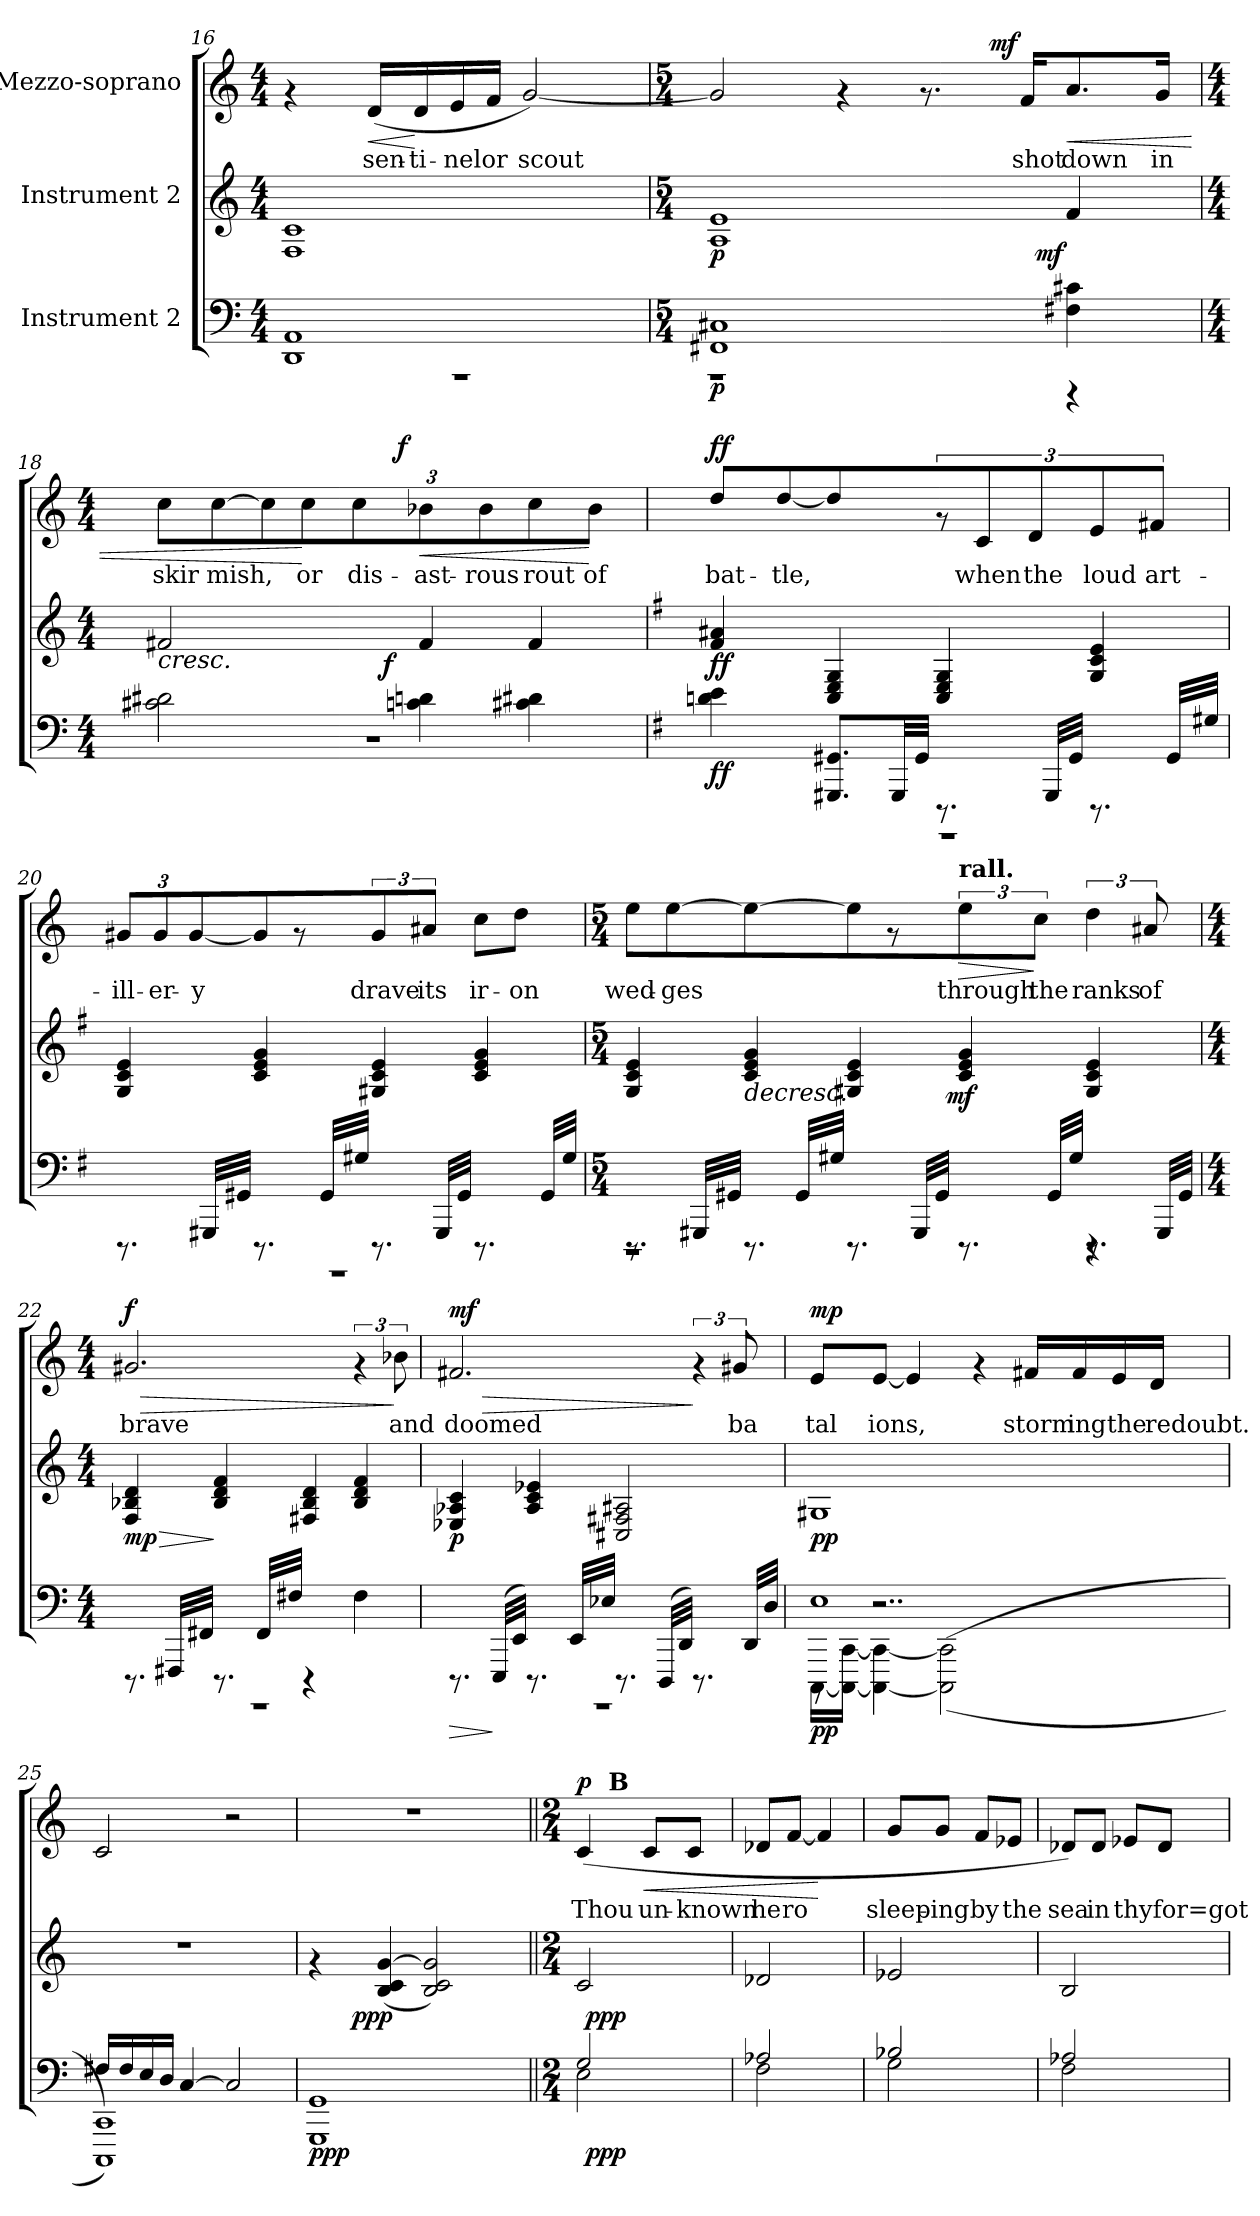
**kern	**dynam	**kern	**dynam	**kern	**text	**dynam
*part3	*part3	*part2	*part2	*part1	*part1	*part1
*staff3	*staff3	*staff2	*staff2	*staff1	*staff1	*staff1
*I"Instrument 2	*	*I"Instrument 2	*	*I"Mezzo-soprano	*	*
!!LO:PB:g=z
*clefF4	*	*clefG2	*	*clefG2	*	*
*k[]	*	*k[]	*	*k[]	*	*
*C:	*	*C:	*	*C:	*	*
*M4/4	*	*M4/4	*	*M4/4	*	*
=16	=16	=16	=16	=16	=16	=16
*^	*	*	*	*	*	*
1AA 1DD	1r	.	1F 1c	.	4rf	.	.
!	!	!	!	!	!	!LO:LY:b:cj	!LO:HP:b
.	.	.	.	.	(>16d/L	sen-	<
!	!	!	!	!	!	!LO:LY:b:cj	!
.	.	.	.	.	16d/	-ti-	[
!	!	!	!	!	!	!LO:LY:b:cj	!
.	.	.	.	.	16e/	-nel	.
!	!	!	!	!	!	!LO:LY:b:cj	!
.	.	.	.	.	16f/J	or	.
!	!	!	!	!	!	!LO:LY:b:cj	!
.	.	.	.	.	[<2g/)	scout	.
=17	=17	=17	=17	=17	=17	=17	=17
*M5/4	*	*	*M5/4	*	*M5/4	*	*
!	!	!LO:DY:b	!	!LO:DY:b	!	!LO:LY:b:cj	!
*	*	*	*^	*	*^	*	*
1FF#X 1C#X	1r	p	1A 1e	2ryy	p	2g/]	2ryy	.	.
.	.	.	.	4ryy	.	4rf	4ryy	.	.
.	.	.	.	8ryy	.	8.rf	8ryy	.	.
.	.	.	.	16ryy	.	.	64ryy	.	.
!	!	!	!	!	!	!	!	!	!LO:DY:a
.	.	.	.	.	.	.	4ryy	.	mf
!	!	!	!	!	!	!	!	!LO:LY:b:cj	!
.	.	.	.	64ryy	.	16f/L	.	shot	.
!	!	!	!	!	!LO:DY:b	!	!	!	!
.	.	.	.	4ryy	mf	.	.	.	.
!	!	!	!	!	!	!	!	!LO:LY:b:cj	!LO:HP:b
4F#X\ 4c#X\	4rCCC	.	4f/	.	.	8.a/	.	down	<
.	.	.	.	.	.	.	16..ryy	.	.
!	!	!	!	!	!	!	!	!LO:LY:b:cj	!
.	.	.	.	.	.	16g/J	.	in	.
.	.	.	.	32.ryy	.	.	.	.	.
=18	=18	=18	=18	=18	=18	=18	=18	=18	=18
*M4/4	*	*	*M4/4	*	*	*M4/4	*	*	*
!	!	!	!	!	!LO:HP:b	!	!	!LO:LY:b:cj	!
2c#X\ 2d#X\	1r	.	2f#X/	4ryy	<	8cc\L	4...ryy	skir	.
!	!	!	!	!	!	!	!	!LO:LY:b:cj	!
.	.	.	.	.	.	[>8cc\J	.	mish,	.
!	!	!	!	!	!	!	!	!LO:LY:b:cj	!
.	.	.	.	8ryy	.	12cc\L]	.	.	.
!	!	!	!	!	!	!	!	!LO:LY:b:cj	!
.	.	.	.	.	.	12cc\	.	or	[
.	.	.	.	16ryy	.	.	.	.	.
!	!	!	!	!	!	!	!	!LO:LY:b:cj	!
.	.	.	.	.	.	12cc\J	.	dis-	.
.	.	.	.	64ryy	.	.	.	.	.
!	!	!	!	!	!LO:DY:b	!	!	!	!
.	.	.	.	2ryy	f	.	.	.	.
!	!	!	!	!	!	!	!	!	!LO:DY:a
.	.	.	.	.	.	.	2ryy	.	f
!	!	!	!	!	!	!	!	!LO:LY:b:cj	!LO:HP:b
4cn\ 4dn\	.	.	4f#/	.	.	6b-X\	.	-ast-	<
!	!	!	!	!	!	!	!	!LO:LY:b:cj	!
.	.	.	.	.	.	12b-\J	.	-rous	.
!	!	!	!	!	!	!	!	!LO:LY:b:cj	!
4c#X\ 4d#X\	.	.	4f#/	.	[	6cc\	.	rout	.
!	!	!	!	!	!	!	!	!LO:LY:b:cj	!
.	.	.	.	.	.	12b-\J	.	of	[
.	.	.	.	32.ryy	.	.	.	.	.
.	.	.	.	.	.	.	32ryy	.	.
*	*	*	*v	*v	*	*	*	*	*
!!LO:LB:g=z	!!
=19	=19	=19	=19	=19	=19	=19	=19	=19
*k[f#]	*	*	*k[f#]	*	*	*	*	*
*G:	*	*	*G:	*	*	*	*	*
*	*	*	*^	*	*	*	*	*
!	!	!LO:DY:b	!	!	!LO:DY:b	!	!	!LO:LY:b:cj	!LO:DY:a
*	*	*	*v	*v	*	*	*	*	*
4dn\ 4e\	1r	ff	4a#X/ 4f#/	ff	8dd\L	16ryy	bat-	ff
*	*	*	*	*	*MM90	*	*	*
.	.	.	.	.	.	2...ryy	.	.
!	!	!	!	!	!	!	!LO:LY:b:cj	!
.	.	.	.	.	[>8dd\J	.	-tle,	.
!	!	!	!	!	!	!	!LO:LY:b:cj	!
8.GG#X/ 8.GGG#X/L	.	.	4G/ 4E/ 4C/	.	4dd\]	.	.	.
32GGG#/	.	.	.	.	.	.	.	.
32GG#/J	.	.	.	.	.	.	.	.
8.rCCC	.	.	4G/ 4C/ 4E/	.	12rf	.	.	.
!	!	!	!	!	!	!	!LO:LY:b:cj	!
.	.	.	.	.	12c/L	.	when	.
!	!	!	!	!	!	!	!LO:LY:b:cj	!
.	.	.	.	.	12d/J	.	the	.
32GGG#/L	.	.	.	.	.	.	.	.
32GG#/J	.	.	.	.	.	.	.	.
!	!	!	!	!	!	!	!LO:LY:b:cj	!
8.rCCC	.	.	4c/ 4G/ 4e/	.	6e/	.	loud	.
!	!	!	!	!	!	!	!LO:LY:b:cj	!
.	.	.	.	.	12f#X/J	.	art-	.
32GG#/L	.	.	.	.	.	.	.	.
32G#X/J	.	.	.	.	.	.	.	.
*	*	*	*	*	*v	*v	*	*
=20	=20	=20	=20	=20	=20	=20	=20
*	*	*	*	*	*Xbrackettup	*	*
*	*	*	*	*	*^	*	*
!	!	!	!	!	!	!	!LO:LY:b:cj	!
*	*	*	*	*	*v	*v	*	*
8.rCCC	1r	.	4c/ 4G/ 4e/	.	12g#X/L	-ill-	.
!	!	!	!	!	!	!LO:LY:b:cj	!
.	.	.	.	.	12g#/	-er-	.
!	!	!	!	!	!	!LO:LY:b:cj	!
.	.	.	.	.	[<12g#/J	-y	.
32GGG#X/L	.	.	.	.	.	.	.
32GG#X/J	.	.	.	.	.	.	.
!	!	!	!	!	!	!LO:LY:b:cj	!
8.rCCC	.	.	4e/ 4c/ 4g/	.	8g#/]	.	.
.	.	.	.	.	8rf	.	.
32GG#/L	.	.	.	.	.	.	.
32G#X/J	.	.	.	.	.	.	.
*	*	*	*	*	*brackettup	*	*
!	!	!	!	!	!	!LO:LY:b:cj	!
8.rCCC	.	.	4e/ 4G#/ 4c/	.	6g#/	drave	.
!	!	!	!	!	!	!LO:LY:b:cj	!
.	.	.	.	.	12a#X/J	its	.
32GGG#/L	.	.	.	.	.	.	.
32GG#/J	.	.	.	.	.	.	.
!	!	!	!	!	!	!LO:LY:b:cj	!
8.rCCC	.	.	4g/ 4e/ 4c/	.	8cc\L	ir-	.
!	!	!	!	!	!	!LO:LY:b:cj	!
.	.	.	.	.	8dd\J	-on	.
32GG#/L	.	.	.	.	.	.	.
32G#/J	.	.	.	.	.	.	.
!!LO:PB:g=z
=21	=21	=21	=21	=21	=21	=21	=21
*k[]	*	*	*k[]	*	*	*	*
*C:	*	*	*C:	*	*	*	*
*M5/4	*	*	*M5/4	*	*M5/4	*	*
!	!	!	!	!	!	!LO:LY:b:cj	!
*	*	*	*^	*	*	*	*
8.rCCC	1r	.	4c/ 4G/ 4e/	2ryy	.	8ee\L	wed-	.
!	!	!	!	!	!	!	!LO:LY:b:cj	!
.	.	.	.	.	.	[>8ee\J	-ges	.
32GGG#X/L	.	.	.	.	.	.	.	.
32GG#X/J	.	.	.	.	.	.	.	.
!	!	!	!	!	!LO:HP:b	!	!LO:LY:b:cj	!
8.rCCC	.	.	4g/ 4e/ 4c/	.	>	4ee\_>	.	.
32GG#/L	.	.	.	.	.	.	.	.
32G#X/J	.	.	.	.	.	.	.	.
!	!	!	!	!	!	!	!LO:LY:b:cj	!
8.rCCC	.	.	4e/ 4c/ 4G#/	8...ryy	.	8ee\]	.	.
.	.	.	.	.	.	8rf	.	.
32GGG#/L	.	.	.	.	.	.	.	.
32GG#/J	.	.	.	.	.	.	.	.
!	!	!	!	!	!LO:DY:b	!	!	!
.	.	.	.	2ryy	mf	.	.	.
!	!	!	!	!	!	!LO:TX:a:B:t=rall.	!	!
!	!	!	!	!	!	!	!LO:LY:b:cj	!LO:HP:b
8.rCCC	.	.	4g/ 4e/ 4c/	.	.	6ee\	through	>
!	!	!	!	!	!	!	!LO:LY:b:cj	!
.	.	.	.	.	.	12cc\J	the	]
32GG#/L	.	.	.	.	.	.	.	.
32G#/J	.	.	.	.	.	.	.	.
!	!	!	!	!	!	!	!LO:LY:b:cj	!
8.rCCC	4rCCC	.	4e/ 4c/ 4G#/	.	]	6dd\	ranks	.
!	!	!	!	!	!	!	!LO:LY:b:cj	!
.	.	.	.	.	.	12a#X/	of	.
32GGG#/L	.	.	.	.	.	.	.	.
32GG#/J	.	.	.	.	.	.	.	.
.	.	.	.	64ryy	.	.	.	.
*	*	*	*v	*v	*	*	*	*
=22	=22	=22	=22	=22	=22	=22	=22
*M4/4	*	*	*M4/4	*	*M4/4	*	*
*	*	*	*^	*	*	*	*
!	!	!	!	!	!LO:HP:b	!	!LO:LY:b:cj	!LO:HP:b
!	!	!	!	!	!LO:DY:n=1:b	!	!	!LO:DY:n=1:a
*	*	*	*v	*v	*	*	*	*
8.rCCC	1r	.	4B-X/ 4F/ 4d/	> mp	2.g#X/	brave	> f
32FFF#X/L	.	.	.	.	.	.	.
32FF#X/J	.	.	.	.	.	.	.
8.rCCC	.	.	4d/ 4B-/ 4f/	]	.	.	.
32FF#/L	.	.	.	.	.	.	.
32F#X/J	.	.	.	.	.	.	.
4rCCC	.	.	4d/ 4F#/ 4B-/	.	.	.	.
4F#\	.	.	4f/ 4d/ 4B-/	.	6rf	.	.
!	!	!	!	!	!	!LO:LY:b:cj	!
.	.	.	.	.	12b-X\L	and	]
!!LO:PB:g=z
=23	=23	=23	=23	=23	=23	=23	=23
!	!	!LO:HP:b	!	!LO:DY:b	!	!LO:LY:b:cj	!LO:HP:b
!	!	!	!	!	!	!	!LO:DY:n=1:a
*	*	*	*	*	*^	*	*
8.rCCC	1r	>	4A-X/ 4E-X/ 4c/	p	2.f#X/	2ryy	doomed	> mf
(>32EEE/L	.	]	.	.	.	.	.	.
32EE/J)	.	.	.	.	.	.	.	.
8.rCCC	.	.	4c/ 4A-/ 4e-X/	.	.	.	.	.
32EE/L	.	.	.	.	.	.	.	.
32E-/J	.	.	.	.	.	.	.	.
8.rCCC	.	.	2A#X/ 2F#X/ 2C#X/	.	.	4ryy	.	.
(>32DDD/L	.	.	.	.	.	.	.	.
32DD/J)	.	.	.	.	.	.	.	.
8.rCCC	.	.	.	.	6rf	8...ryy	.	]
!	!	!	!	!	!	!	!LO:LY:b:cj	!
.	.	.	.	.	12g#X/	.	ba	.
32DD/L	.	.	.	.	.	.	.	.
32D/J	.	.	.	.	.	.	.	.
*	*	*	*	*	*MM60	*	*	*
.	.	.	.	.	.	64ryy	.	.
=24	=24	=24	=24	=24	=24	=24	=24	=24
*	*^	*	*	*	*	*	*	*
!	!	!	!LO:DY:b	!	!LO:DY:b	!	!	!LO:LY:b:cj	!LO:DY:a
*	*	*	*	*	*	*v	*v	*	*
1E	[<16CCC\L	8rAAAA	pp	1G#X	pp	8e/L	tal	mp
.	16CCC\_< [<16CC\J	.	.	.	.	.	.	.
!	!	!	!	!	!	!	!LO:LY:b:cj	!
.	4CCC\_< 4CC\_<	2..r	.	.	.	[<8e/J	ions,	.
!	!	!	!	!	!	!	!LO:LY:b:cj	!
.	.	.	.	.	.	4e/]	.	.
.	(<(<2CCC\] 2CC\]	.	.	.	.	.	.	.
.	.	.	.	.	.	4rf	.	.
!	!	!	!	!	!	!	!LO:LY:b:cj	!
.	.	.	.	.	.	16f#X/L	storm	.
!	!	!	!	!	!	!	!LO:LY:b:cj	!
.	.	.	.	.	.	16f#/	ing	.
!	!	!	!	!	!	!	!LO:LY:b:cj	!
.	8ryy	.	.	.	.	16e/	the	.
!	!	!	!	!	!	!	!LO:LY:b:cj	!
.	.	.	.	.	.	16d/J	redoubt.	.
*	*v	*v	*	*	*	*	*	*
=25	=25	=25	=25	=25	=25	=25	=25
!	!	!	!	!	!	!LO:LY:b:cj	!
16F#X/L	1CC 1CCC))	.	1r	.	2c/	.	.
16F#/	.	.	.	.	.	.	.
16E/	.	.	.	.	.	.	.
16D/J	.	.	.	.	.	.	.
[>4C/	.	.	.	.	.	.	.
2C/]	.	.	.	.	2r	.	.
*v	*v	*	*	*	*	*	*
!!LO:LB:g=z
=26	=26	=26	=26	=26	=26	=26
!	!LO:DY:b	!	!	!	!	!
*	*	*^	*	*	*	*
1GGG 1GG	ppp	4rf	8ryy	.	1r	.	.
.	.	.	32ryy	.	.	.	.
!	!	!	!	!LO:DY:b	!	!	!
.	.	.	2ryy	ppp	.	.	.
.	.	(>[>4g/ 4B/ 4c/	.	.	.	.	.
.	.	2g/] 2B/ 2c/)	.	.	.	.	.
.	.	.	4ryy	.	.	.	.
.	.	.	16.ryy	.	.	.	.
=27||	=27||	=27||	=27||	=27||	=27||	=27||	=27||
*M2/4	*	*M2/4	*	*	*M2/4	*	*
*^	*	*	*	*	*	*	*
!	!	!	!	!	!	!LO:TX:a:i:t=legato	!	!
!	!	!	!	!	!	!	!LO:LY:b:cj	!LO:DY:a
*	*^	*	*	*	*	*^	*	*
2G/	2E\	64ryy	.	2c/	64ryy	.	(>4c/	16.ryy	Thou	p
!	!	!	!LO:DY:b	!	!	!LO:DY:b	!	!	!	!
.	.	4ryy	ppp	.	4ryy	ppp	.	.	.	.
!	!	!	!	!	!	!	!	!LO:TX:a:B:t=B	!	!
.	.	.	.	.	.	.	.	4ryy	.	.
!	!	!	!	!	!	!	!	!	!LO:LY:b:cj	!LO:HP:b
.	.	.	.	.	.	.	8c/L	.	un-	<
.	.	8...ryy	.	.	8...ryy	.	.	.	.	.
.	.	.	.	.	.	.	.	8ryy	.	.
!	!	!	!	!	!	!	!	!	!LO:LY:b:cj	!
.	.	.	.	.	.	.	8c/J	.	-known	.
.	.	.	.	.	.	.	.	32ryy	.	.
=28	=28	=28	=28	=28	=28	=28	=28	=28	=28	=28
!	!	!	!	!	!	!	!	!	!LO:LY:b:cj	!
*	*v	*v	*	*	*	*	*v	*v	*	*
*	*	*	*v	*v	*	*	*	*
2A-X/	2F\	.	2d-X/	.	8d-X/L	he	.
!	!	!	!	!	!	!LO:LY:b:cj	!
.	.	.	.	.	[<8f/J	ro	.
!	!	!	!	!	!	!LO:LY:b:cj	!
.	.	.	.	.	4f/]	.	[
=29	=29	=29	=29	=29	=29	=29	=29
!	!	!	!	!	!	!LO:LY:b:cj	!
2B-X/	2G\	.	2e-X/	.	8g/L	sleep-	.
!	!	!	!	!	!	!LO:LY:b:cj	!
.	.	.	.	.	8g/J	-ing	.
!	!	!	!	!	!	!LO:LY:b:cj	!
.	.	.	.	.	8f/L	by	.
!	!	!	!	!	!	!LO:LY:b:cj	!
.	.	.	.	.	8e-X/J	the	.
=30	=30	=30	=30	=30	=30	=30	=30
!	!	!	!	!	!	!LO:LY:b:cj	!
2A-X/	2F\	.	2B/	.	8d-X/L)	sea	.
!	!	!	!	!	!	!LO:LY:b:cj	!
.	.	.	.	.	8d-/J	in	.
!	!	!	!	!	!	!LO:LY:b:cj	!
.	.	.	.	.	8e-X/L	thy	.
!	!	!	!	!	!	!LO:LY:b:cj	!
.	.	.	.	.	8d-/J	for=got	.
*v	*v	*	*	*	*	*	*
=	=	=	=	=	=	=
*-	*-	*-	*-	*-	*-	*-
